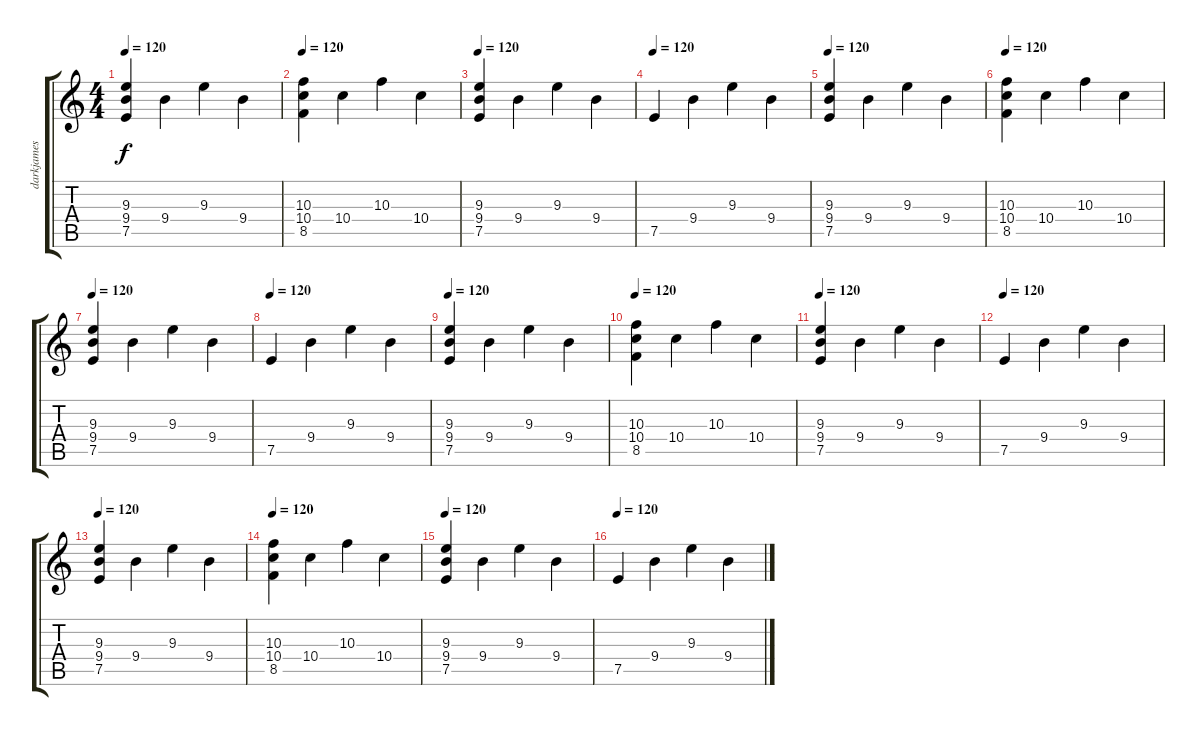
\track ("darkjames Guitarra Acustica " "darkjames ") {instrument acousticguitarnylon}
\staff {score tabs}
\tuning (E4 B3 G3 D3 A2 E2) {hide}
\ts (4 4)
\tempo 120
\clef g2
\ks c
(9.3 9.4 7.5).4{dy f} 9.4.4 9.3.4 9.4.4 |
\tempo 120
(10.3 10.4 8.5).4 10.4.4 10.3.4 10.4.4 |
\tempo 120
(9.3 9.4 7.5).4 9.4.4 9.3.4 9.4.4 |
\tempo 120
7.5.4 9.4.4 9.3.4 9.4.4 |
\tempo 120
(9.3 9.4 7.5).4 9.4.4 9.3.4 9.4.4 |
\tempo 120
(10.3 10.4 8.5).4 10.4.4 10.3.4 10.4.4 |
\tempo 120
(9.3 9.4 7.5).4 9.4.4 9.3.4 9.4.4 |
\tempo 120
7.5.4 9.4.4 9.3.4 9.4.4 |
\tempo 120
(9.3 9.4 7.5).4 9.4.4 9.3.4 9.4.4 |
\tempo 120
(10.3 10.4 8.5).4 10.4.4 10.3.4 10.4.4 |
\tempo 120
(9.3 9.4 7.5).4 9.4.4 9.3.4 9.4.4 |
\tempo 120
7.5.4 9.4.4 9.3.4 9.4.4 |
\tempo 120
(9.3 9.4 7.5).4 9.4.4 9.3.4 9.4.4 |
\tempo 120
(10.3 10.4 8.5).4 10.4.4 10.3.4 10.4.4 |
\tempo 120
(9.3 9.4 7.5).4 9.4.4 9.3.4 9.4.4 |
\tempo 120
7.5.4 9.4.4 9.3.4 9.4.4
